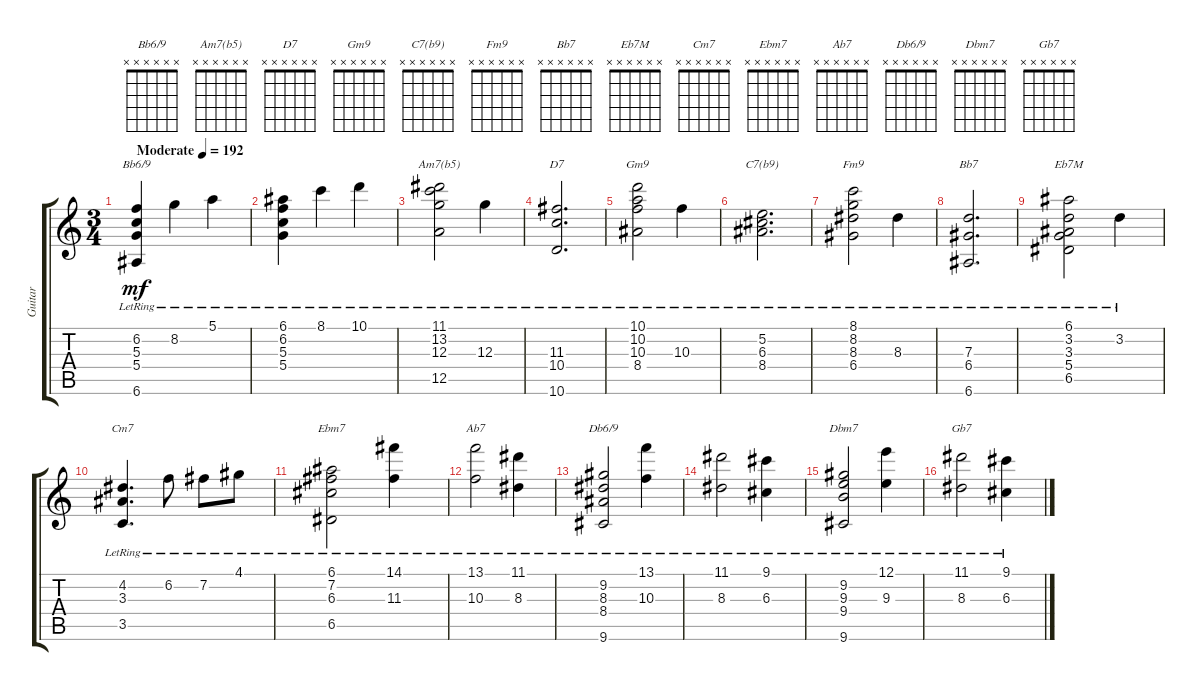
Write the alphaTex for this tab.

\track ("Guitar" "Guitar") {instrument electricguitarjazz}
\staff {score tabs}
\tuning (E4 B3 G3 D3 A2 E2) {hide}
\chord ("Bb6/9" x x x x x x)
\chord ("Am7(b5)" x x x x x x)
\chord ("D7" x x x x x x)
\chord ("Gm9" x x x x x x)
\chord ("C7(b9)" x x x x x x)
\chord ("Fm9" x x x x x x)
\chord ("Bb7" x x x x x x)
\chord ("Eb7M" x x x x x x)
\chord ("Cm7" x x x x x x)
\chord ("Ebm7" x x x x x x)
\chord ("Ab7" x x x x x x)
\chord ("Db6/9" x x x x x x)
\chord ("Dbm7" x x x x x x)
\chord ("Gb7" x x x x x x)
\ts (3 4)
\tempo (192 "Moderate")
\clef g2
\ks c
(6.2{lr} 5.3{lr} 5.4{lr} 6.6{lr}).4{ch "Bb6/9" dy mf instrument electricguitarjazz} 8.2{lr}.4 5.1{lr}.4 |
(6.1{lr} 6.2{lr} 5.3{lr} 5.4{lr}).4 8.1{lr}.4 10.1{lr}.4 |
(11.1{lr} 13.2{lr} 12.3{lr} 12.5{lr}).2{ch "Am7(b5)"} 12.3{lr}.4 |
(11.3{lr} 10.4{lr} 10.6{lr}).2{d ch "D7"} |
(10.1{lr} 10.2{lr} 10.3{lr} 8.4{lr}).2{ch "Gm9"} 10.3{lr}.4 |
(5.2{lr} 6.3{lr} 8.4{lr}).2{d ch "C7(b9)"} |
(8.1{lr} 8.2{lr} 8.3{lr} 6.4{lr}).2{ch "Fm9"} 8.3{lr}.4 |
(7.3{lr} 6.4{lr} 6.6{lr}).2{d ch "Bb7"} |
(6.1{lr} 3.2{lr} 3.3{lr} 5.4{lr} 6.5{lr}).2{ch "Eb7M"} 3.2{lr}.4 |
(4.2{lr} 3.3{lr} 3.5{lr}).4{d ch "Cm7"} 6.2{lr}.8 7.2{lr}.8 4.1{lr}.8 |
(6.1{lr} 7.2{lr} 6.3{lr} 6.5{lr}).2{ch "Ebm7"} (14.1{lr} 11.3{lr}).4 |
(13.1{lr} 10.3{lr}).2{ch "Ab7"} (11.1{lr} 8.3{lr}).4 |
(9.2{lr} 8.3{lr} 8.4{lr} 9.6{lr}).2{ch "Db6/9"} (13.1{lr} 10.3{lr}).4 |
(11.1{lr} 8.3{lr}).2 (9.1{lr} 6.3{lr}).4 |
(9.2{lr} 9.3{lr} 9.4{lr} 9.6{lr}).2{ch "Dbm7"} (12.1{lr} 9.3{lr}).4 |
(11.1{lr} 8.3{lr}).2{ch "Gb7"} (9.1{lr} 6.3{lr}).4
